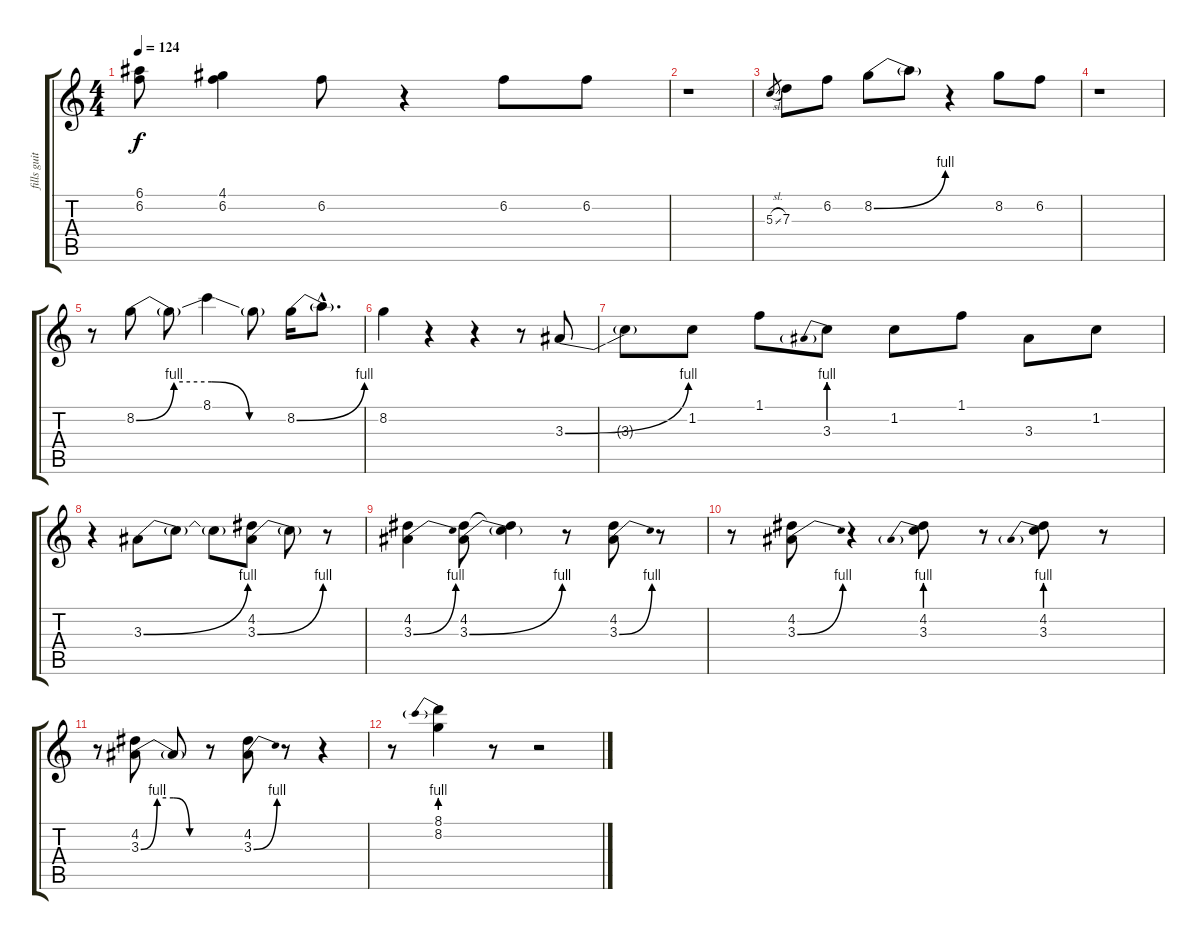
\track ("fills guitar" "fills guit") {instrument distortionguitar}
\staff {score tabs}
\tuning (E4 B3 G3 D3 A2 E2) {hide}
\ts (4 4)
\tempo 124
\clef g2
\ks c
(6.1{t} 6.2{t}).8{dy f} (4.1 6.2).4 6.2.8 r.4 6.2.8 6.2.8 |
r.1 |
5.3{sl}.8{gr} 7.3.8 6.2.8 8.2{be (bend 0 0 60 4)}.8 8.2{t}.8 r.4 8.2.8 6.2.8 |
r.1 |
r.8 8.2{be (custom 0 0 15 4 30 4 45 0 60 0)}.8 8.2{t}.8 8.1.4 8.2{t}.8 8.2{be (bend 0 0 60 4)}.16 8.2{hac t}.8{d} |
8.2.4 r.4 r.4 r.8 3.3{be (bend 0 0 60 4)}.8 |
3.3{t}.8 1.2.8 1.1.8 3.3{be (prebend 0 4 60 4)}.8 1.2.8 1.1.8 3.3.8 1.2.8 |
r.4 3.3{be (bend 0 0 60 4)}.8 3.3{t}.8 3.3{t}.8 (4.2 3.3{be (bend 0 0 60 4)}).8 3.3{t}.8 r.8 |
(4.2 3.3{be (bend 0 0 60 4)}).4 (4.2 3.3{be (bend 0 0 60 4)}).8 (4.2{t} 3.3{t}).4 r.8 (4.2 3.3{be (bend 0 0 60 4)}).8 r.8 |
r.8 (4.2 3.3{be (bend 0 0 60 4)}).8 r.4 (4.2 3.3{be (prebend 0 4 60 4)}).8 r.8 (4.2 3.3{be (prebend 0 4 60 4)}).8 r.8 |
r.8 (4.2 3.3{be (custom 0 0 15 4 30 4 45 0 60 0)}).8 3.3{t}.8 r.8 (4.2 3.3{be (bend 0 0 60 4)}).8 r.8 r.4 |
r.8 (8.1{be (prebend 0 4 60 4)} 8.2).4 r.8 r.2
